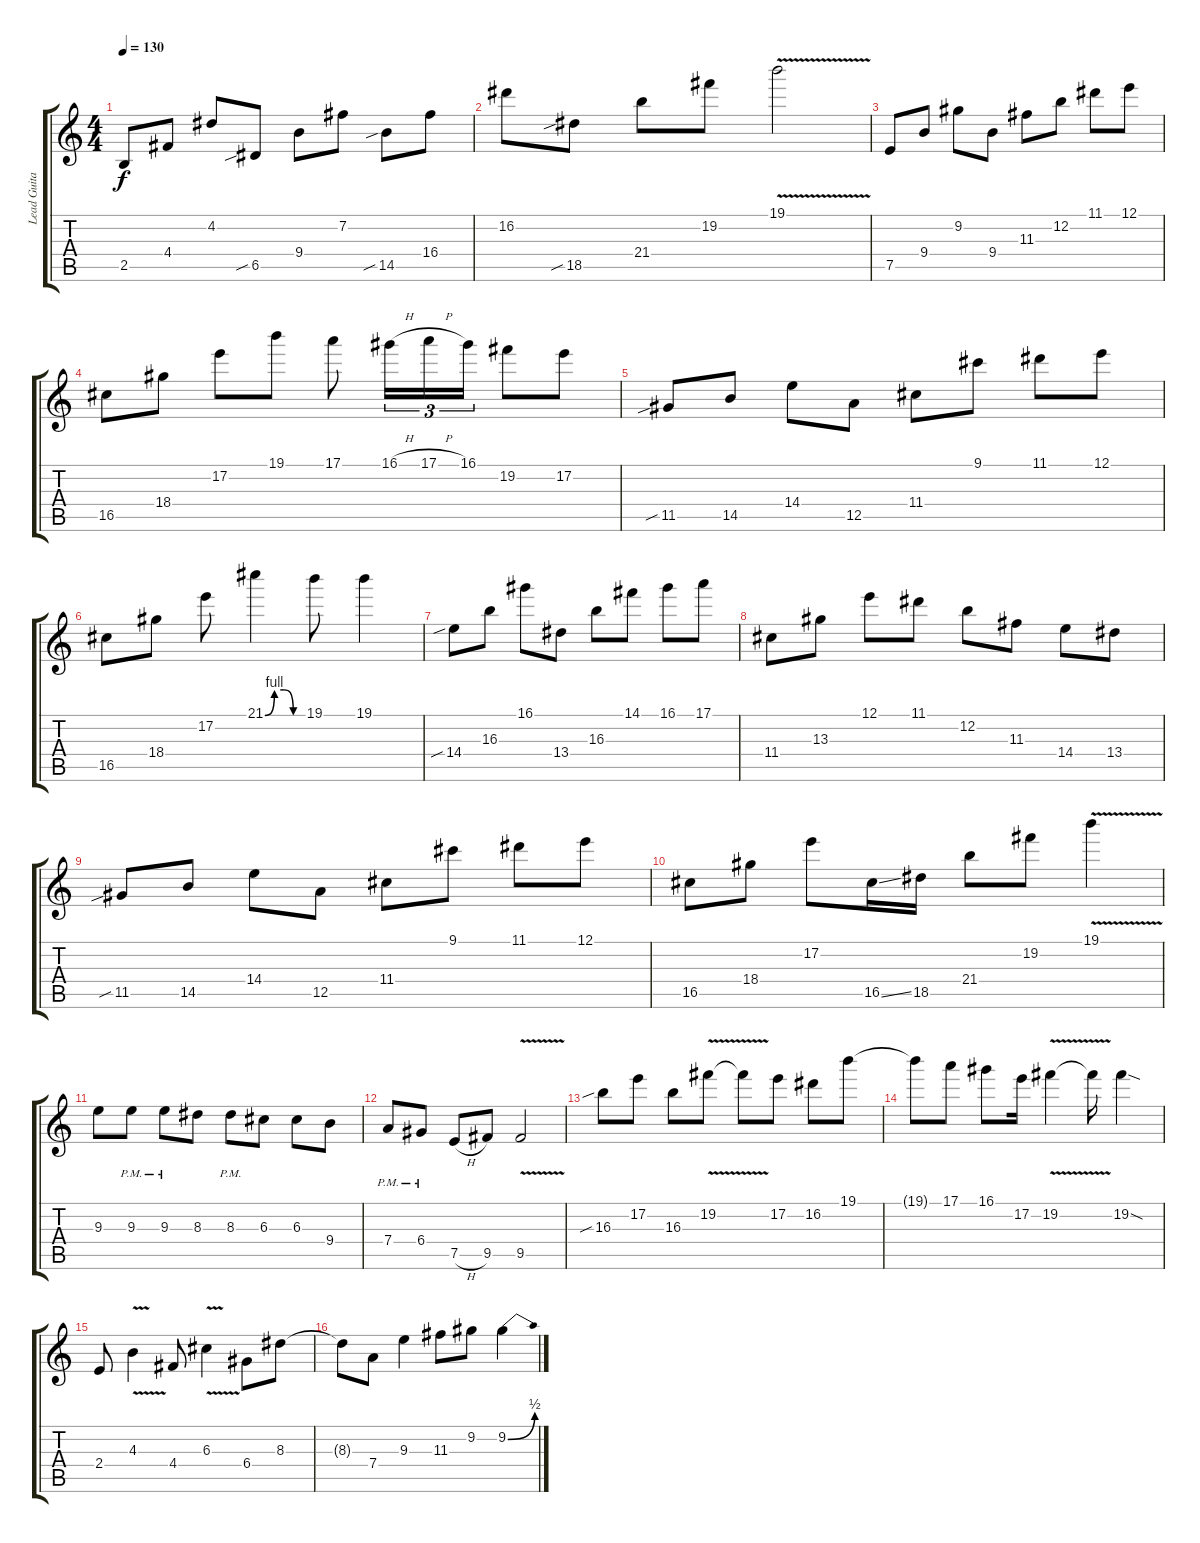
\track ("Lead Guitar" "Lead Guita") {instrument distortionguitar}
\staff {score tabs}
\tuning (E4 B3 G3 D3 A2 E2) {hide}
\ts (4 4)
\tempo 130
\clef g2
\ks c
2.5.8{dy f} 4.4.8 4.2.8 6.5{sib}.8 9.4.8 7.2.8 14.5{sib}.8 16.4.8 |
16.2.8 18.5{sib}.8 21.4.8 19.2.8 19.1{v}.2 |
7.5.8 9.4.8 9.2.8 9.4.8 11.3.8 12.2.8 11.1.8 12.1.8 |
16.5.8 18.4.8 17.2.8 19.1.8 17.1.8 16.1{h}.16{tu (3 2)} 17.1{h}.16{tu (3 2)} 16.1.16{tu (3 2)} 19.2.8 17.2.8 |
11.5{sib}.8 14.5.8 14.4.8 12.5.8 11.4.8 9.1.8 11.1.8 12.1.8 |
16.5.8 18.4.8 17.2.8 21.1{be (custom 0 0 15 4 30 4 45 0 60 0)}.4 19.1.8 19.1.4 |
14.4{sib}.8 16.3.8 16.1.8 13.4.8 16.3.8 14.1.8 16.1.8 17.1.8 |
11.4.8 13.3.8 12.1.8 11.1.8 12.2.8 11.3.8 14.4.8 13.4.8 |
11.5{sib}.8 14.5.8 14.4.8 12.5.8 11.4.8 9.1.8 11.1.8 12.1.8 |
16.5.8 18.4.8 17.2.8 16.5{ss}.16 18.5.16 21.4.8 19.2.8 19.1{v}.4 |
9.3.8 9.3{pm}.8 9.3{pm}.8 8.3.8 8.3{pm}.8 6.3.8 6.3.8 9.4.8 |
7.4{pm}.8 6.4{pm}.8 7.5{h}.8 9.5.8 9.5{v}.2 |
16.3{sib}.8 17.2.8 16.3.8 19.2{v}.8 19.2{t}.8 17.2.8 16.2.8 19.1.8 |
19.1{t}.8 17.1.8 16.1.8 17.2.16 19.2{v}.4 19.2{t}.16 19.2{sod}.4 |
2.4.8 4.3{v}.4 4.4.8 6.3{v}.4 6.4.8 8.3.8 |
8.3{t}.8 7.4.8 9.3.4 11.3.8 9.2.8 9.2{be (bend 0 0 60 2)}.4
